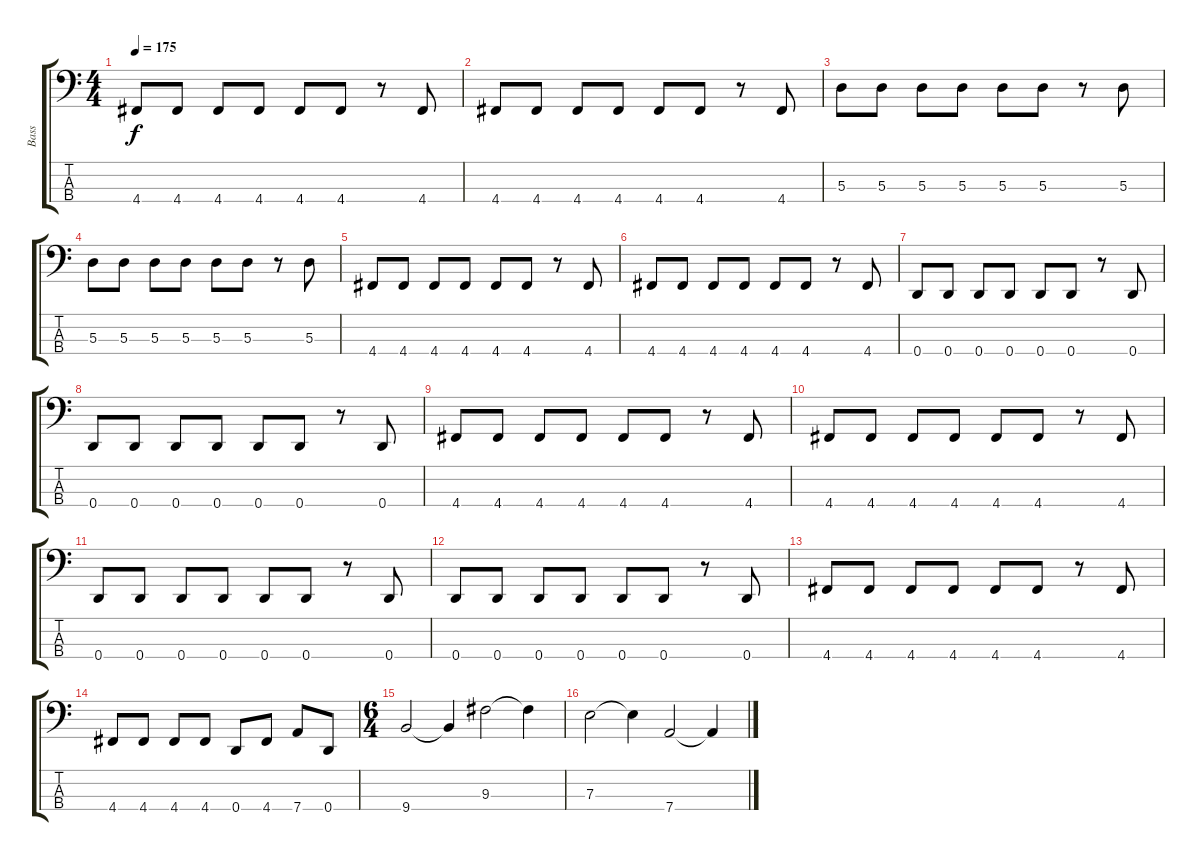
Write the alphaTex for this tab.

\track ("Bass" "Bass") {instrument electricbasspick}
\staff {score tabs}
\tuning (G2 D2 A1 D1) {hide}
\ts (4 4)
\tempo 175
\clef f4
\ks c
4.4.8{dy f} 4.4.8 4.4.8 4.4.8 4.4.8 4.4.8 r.8 4.4.8 |
4.4.8 4.4.8 4.4.8 4.4.8 4.4.8 4.4.8 r.8 4.4.8 |
5.3.8 5.3.8 5.3.8 5.3.8 5.3.8 5.3.8 r.8 5.3.8 |
5.3.8 5.3.8 5.3.8 5.3.8 5.3.8 5.3.8 r.8 5.3.8 |
4.4.8 4.4.8 4.4.8 4.4.8 4.4.8 4.4.8 r.8 4.4.8 |
4.4.8 4.4.8 4.4.8 4.4.8 4.4.8 4.4.8 r.8 4.4.8 |
0.4.8 0.4.8 0.4.8 0.4.8 0.4.8 0.4.8 r.8 0.4.8 |
0.4.8 0.4.8 0.4.8 0.4.8 0.4.8 0.4.8 r.8 0.4.8 |
4.4.8 4.4.8 4.4.8 4.4.8 4.4.8 4.4.8 r.8 4.4.8 |
4.4.8 4.4.8 4.4.8 4.4.8 4.4.8 4.4.8 r.8 4.4.8 |
0.4.8 0.4.8 0.4.8 0.4.8 0.4.8 0.4.8 r.8 0.4.8 |
0.4.8 0.4.8 0.4.8 0.4.8 0.4.8 0.4.8 r.8 0.4.8 |
4.4.8 4.4.8 4.4.8 4.4.8 4.4.8 4.4.8 r.8 4.4.8 |
4.4.8 4.4.8 4.4.8 4.4.8 0.4.8 4.4.8 7.4.8 0.4.8 |
\ts (6 4)
9.4.2 9.4{t}.4 9.3.2 9.3{t}.4 |
7.3.2 7.3{t}.4 7.4.2 7.4{t}.4
